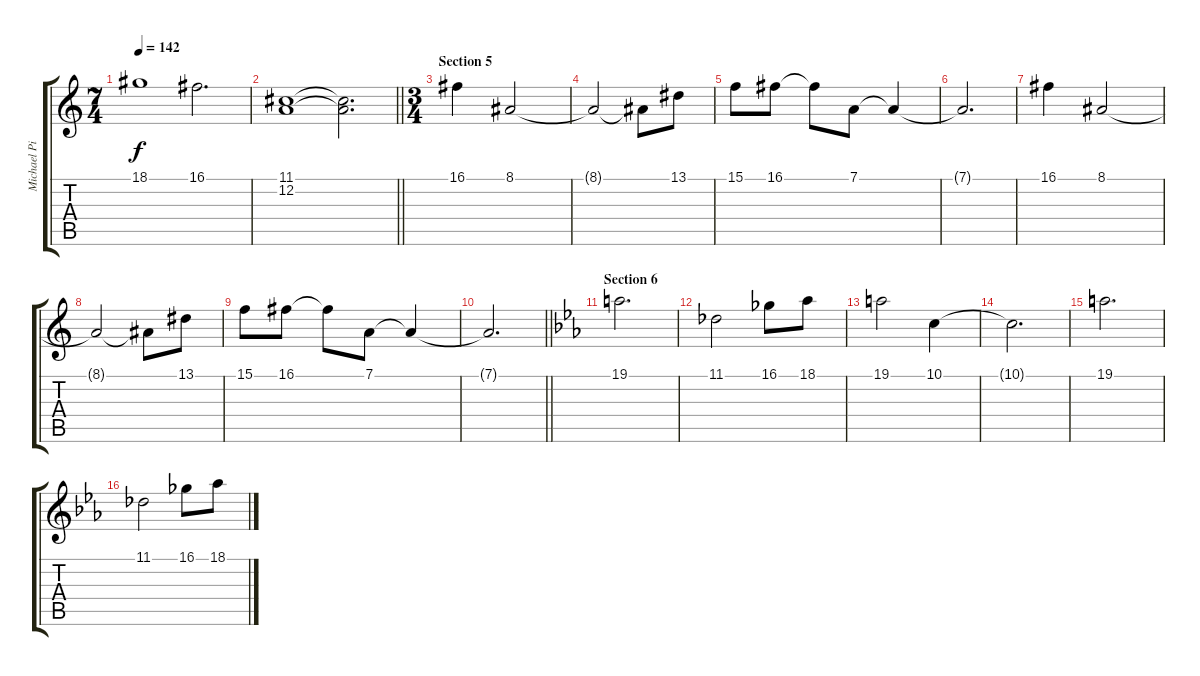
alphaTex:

\track ("Michael Pinella (string)" "Michael Pi") {instrument stringensemble1}
\staff {score tabs}
\tuning (D4 A3 F3 C3 G2 D2) {hide}
\ts (7 4)
\tempo 142
\clef g2
\ks c
18.1.1{dy f} 16.1.2{d} |
\barLineRight lightlight
(11.1 12.2).1 (11.1{t} 12.2{t}).2{d} |
\ts (3 4)
\section ("" "Section 5")
16.1.4 8.1.2 |
8.1{t}.2 8.1{t}.8 13.1.8 |
15.1.8 16.1.8 16.1{t}.8 7.1.8 7.1{t}.4 |
7.1{t}.2{d} |
16.1.4 8.1.2 |
8.1{t}.2 8.1{t}.8 13.1.8 |
15.1.8 16.1.8 16.1{t}.8 7.1.8 7.1{t}.4 |
\barLineRight lightlight
7.1{t}.2{d} |
\section ("" "Section 6")
\ks cminor
19.1.2{d} |
11.1.2 16.1.8 18.1.8 |
19.1.2 10.1.4 |
10.1{t}.2{d} |
19.1.2{d} |
11.1.2 16.1.8 18.1.8
